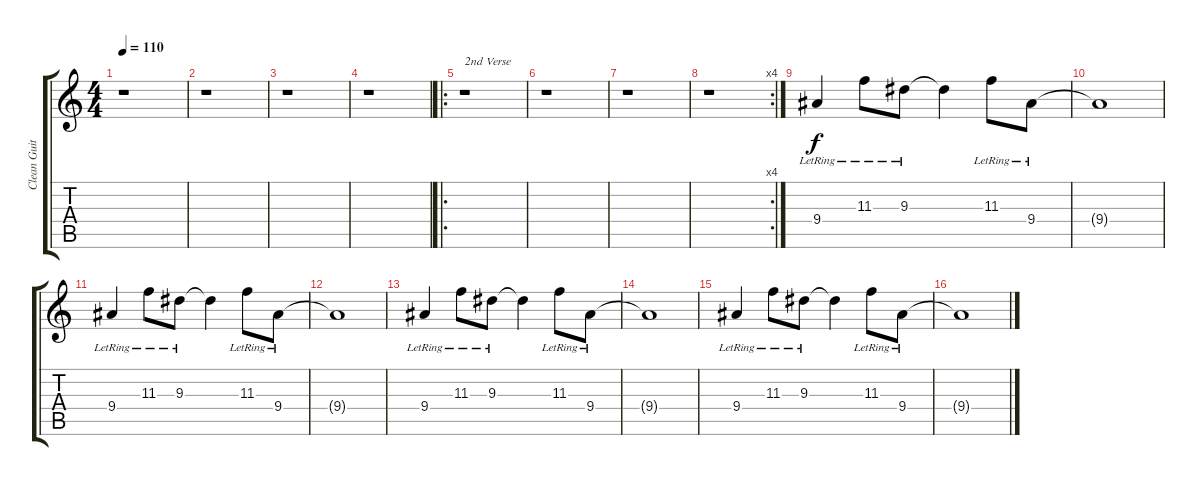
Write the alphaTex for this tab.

\track ("Clean Guitar" "Clean Guit") {instrument acousticguitarsteel}
\staff {score tabs}
\tuning (Eb4 Bb3 Gb3 Db3 Ab2 Db2) {hide}
\ts (4 4)
\tempo 110
\clef g2
\ks c
r.1{dy f} |
r.1 |
r.1 |
r.1 |
\ro
r.1{txt "2nd Verse"} |
r.1 |
r.1 |
\rc 4
r.1 |
9.4{lr}.4 11.3{lr}.8 9.3{lr}.8 9.3{t}.4 11.3{lr}.8 9.4{lr}.8 |
9.4{t}.1 |
9.4{lr}.4 11.3{lr}.8 9.3{lr}.8 9.3{t}.4 11.3{lr}.8 9.4{lr}.8 |
9.4{t}.1 |
9.4{lr}.4 11.3{lr}.8 9.3{lr}.8 9.3{t}.4 11.3{lr}.8 9.4{lr}.8 |
9.4{t}.1 |
9.4{lr}.4 11.3{lr}.8 9.3{lr}.8 9.3{t}.4 11.3{lr}.8 9.4{lr}.8 |
9.4{t}.1
